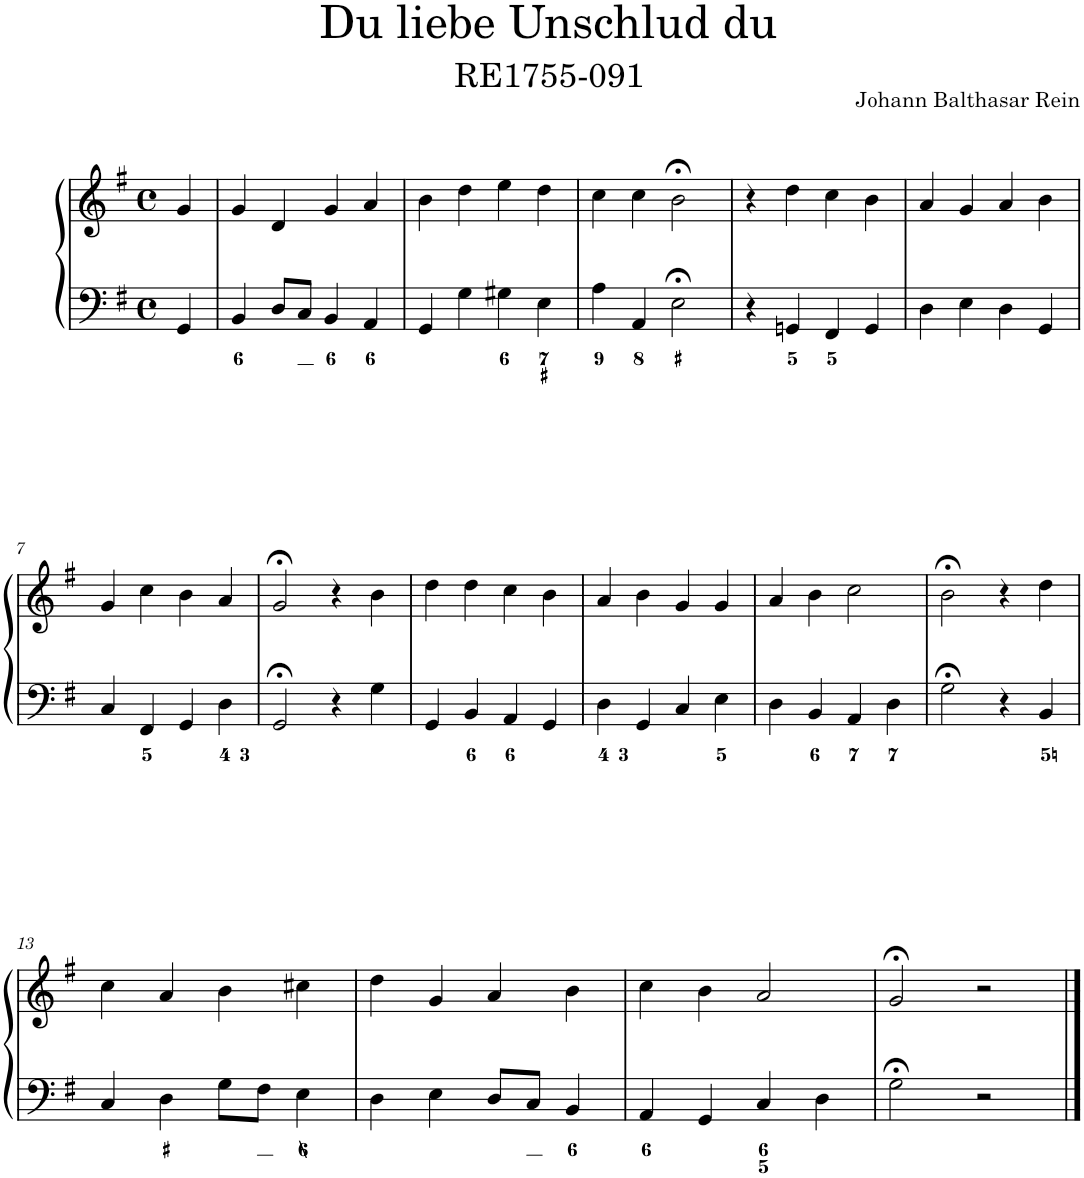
**kern	**kern
*part1	*part1
*staff2	*staff1
*I"Piano	*
*I'Pno.	*
*clefF4	*clefG2
*k[f#]	*k[f#]
*M4/4	*M4/4
*met(c)	*met(c)
=1	=1
4GG/	4g/
=2	=2
4BB/	4g/
8D/L	4d/
8C/J	.
4BB/	4g/
4AA/	4a/
=3	=3
4GG/	4b\
4G\	4dd\
4G#X\	4ee\
4E\	4dd\
=4	=4
4A\	4cc\
4AA/	4cc\
2E;<\	2b;<\
=5	=5
4r	4r
4GGn/	4dd\
4FF#/	4cc\
4GG/	4b\
=6	=6
4D\	4a/
4E\	4g/
4D\	4a/
4GG/	4b\
!!LO:LB:g=z
=7	=7
4C/	4g/
4FF#/	4cc\
4GG/	4b\
4D\	4a/
=8	=8
2GG;</	2g;</
4r	4r
4G\	4b\
=9	=9
4GG/	4dd\
4BB/	4dd\
4AA/	4cc\
4GG/	4b\
=10	=10
4D\	4a/
4GG/	4b\
4C/	4g/
4E\	4g/
=11	=11
4D\	4a/
4BB/	4b\
4AA/	2cc\
4D\	.
=12	=12
2G;<\	2b;<\
4r	4r
4BB/	4dd\
!!LO:LB:g=z
=13	=13
4C/	4cc\
4D\	4a/
8G\L	4b\
8F#\J	.
4E\	4cc#X\
=14	=14
4D\	4dd\
4E\	4g/
8D/L	4a/
8C/J	.
4BB/	4b\
=15	=15
4AA/	4cc\
4GG/	4b\
4C/	2a/
4D\	.
=16	=16
2G;<\	2g;</
2r	2r
==	==
*-	*-
